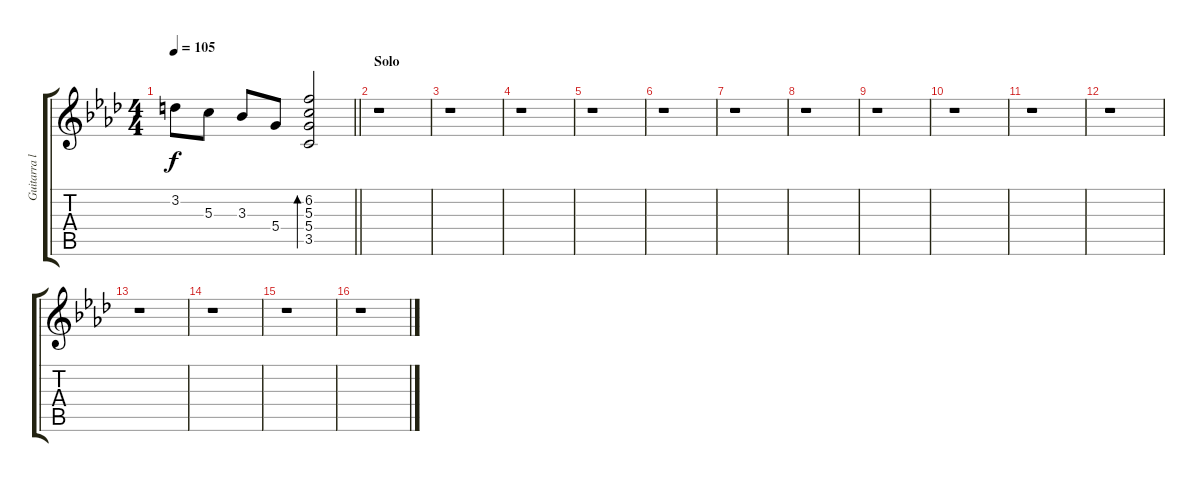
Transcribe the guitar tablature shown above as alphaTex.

\track ("Guitarra limpia" "Guitarra l") {instrument electricguitarjazz}
\staff {score tabs}
\tuning (E4 B3 G3 D3 A2 E2) {hide}
\ts (4 4)
\tempo 105
\clef g2
\barLineRight lightlight
\ks fminor
3.2.8{dy f} 5.3.8 3.3.8 5.4.8 (6.2 5.3 5.4 3.5).2{bd 120} |
\section ("" "Solo")
r.1 |
r.1 |
r.1 |
r.1 |
r.1 |
r.1 |
r.1 |
r.1 |
r.1 |
r.1 |
r.1 |
r.1 |
r.1 |
r.1 |
r.1
